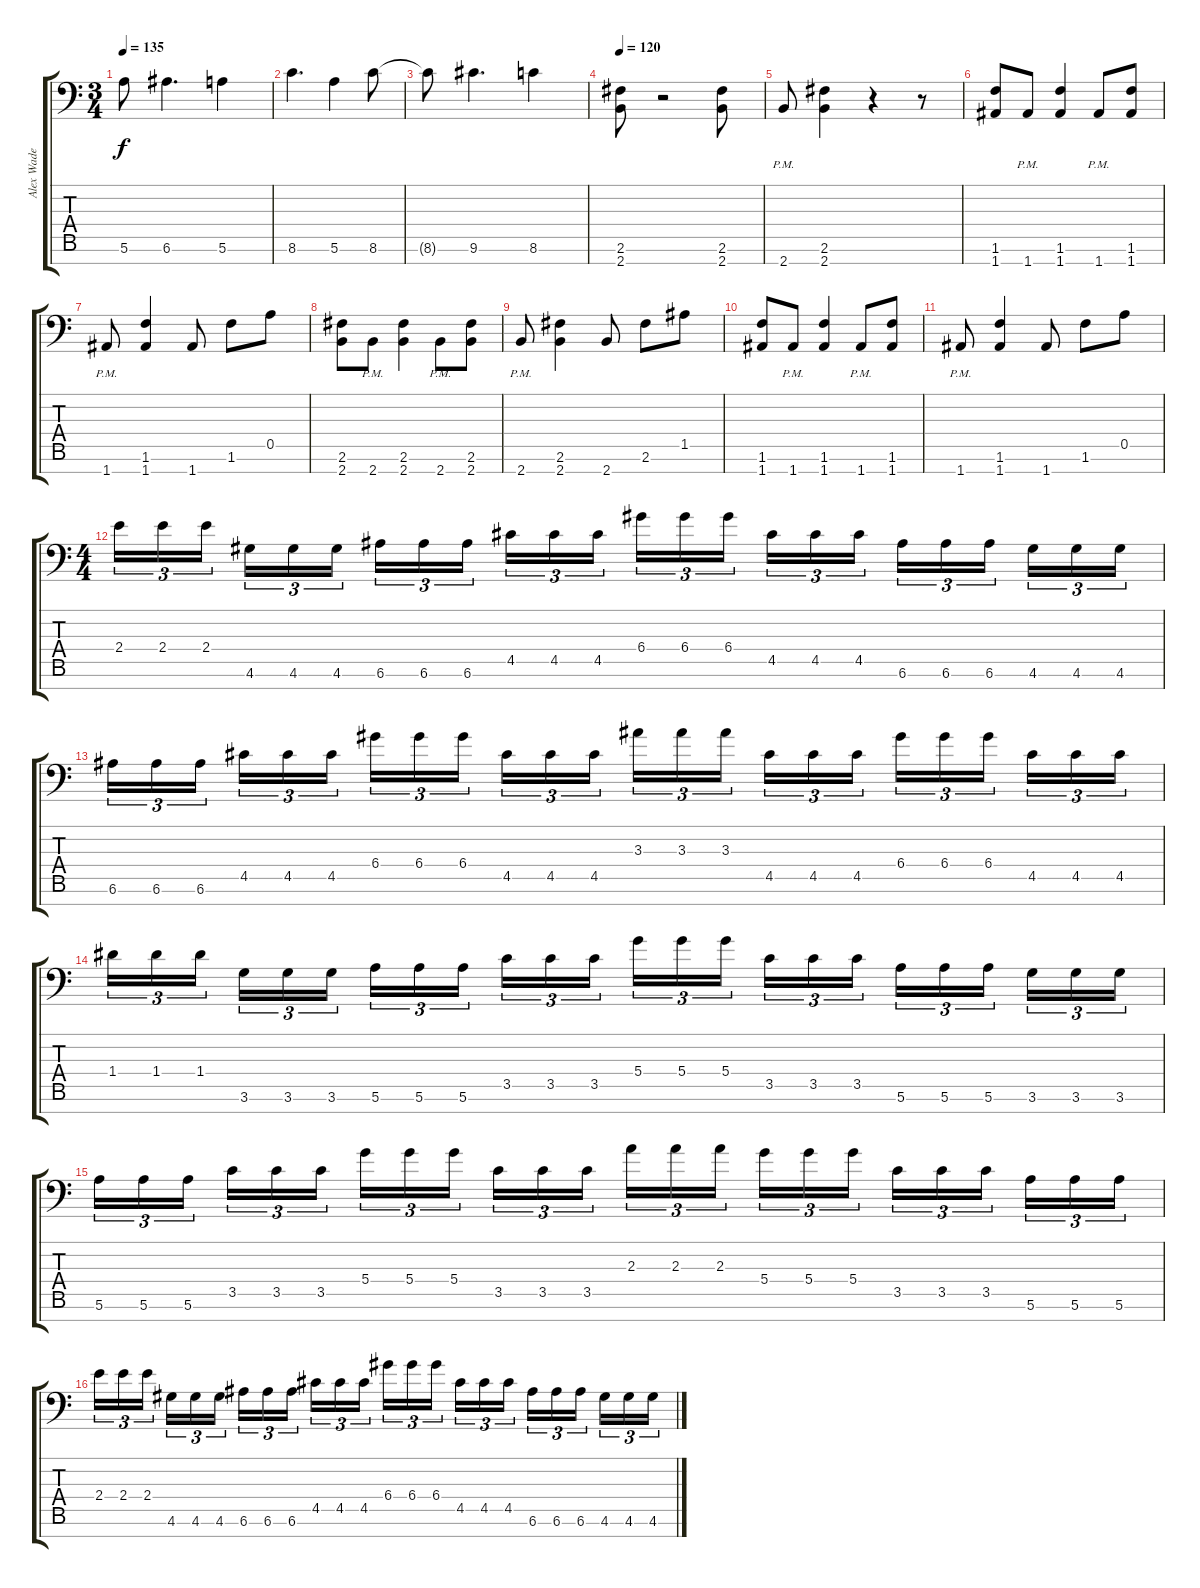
\track ("Alex Wade" "Alex Wade") {instrument overdrivenguitar}
\staff {score tabs}
\tuning (E4 B3 G3 D3 A2 E2 A1) {hide}
\ts (3 4)
\tempo 135
\clef f4
\ks c
5.6{t}.8{dy f} 6.6.4{d} 5.6.4 |
8.6.4{d} 5.6.4 8.6.8 |
8.6{t}.8 9.6.4{d} 8.6.4 |
\tempo 120
(2.6 2.7).8 r.2 (2.6 2.7).8 |
2.7{pm}.8 (2.6 2.7).4 r.4 r.8 |
(1.6 1.7).8 1.7{pm}.8 (1.6 1.7).4 1.7{pm}.8 (1.6 1.7).8 |
1.7{pm}.8 (1.6 1.7).4 1.7.8 1.6.8 0.5.8 |
(2.6 2.7).8 2.7{pm}.8 (2.6 2.7).4 2.7{pm}.8 (2.6 2.7).8 |
2.7{pm}.8 (2.6 2.7).4 2.7.8 2.6.8 1.5.8 |
(1.6 1.7).8 1.7{pm}.8 (1.6 1.7).4 1.7{pm}.8 (1.6 1.7).8 |
1.7{pm}.8 (1.6 1.7).4 1.7.8 1.6.8 0.5.8 |
\ts (4 4)
2.4.16{tu (3 2)} 2.4.16{tu (3 2)} 2.4.16{tu (3 2) beam splitsecondary} 4.6.16{tu (3 2)} 4.6.16{tu (3 2)} 4.6.16{tu (3 2)} 6.6.16{tu (3 2)} 6.6.16{tu (3 2)} 6.6.16{tu (3 2) beam splitsecondary} 4.5.16{tu (3 2)} 4.5.16{tu (3 2)} 4.5.16{tu (3 2)} 6.4.16{tu (3 2)} 6.4.16{tu (3 2)} 6.4.16{tu (3 2) beam splitsecondary} 4.5.16{tu (3 2)} 4.5.16{tu (3 2)} 4.5.16{tu (3 2)} 6.6.16{tu (3 2)} 6.6.16{tu (3 2)} 6.6.16{tu (3 2) beam splitsecondary} 4.6.16{tu (3 2)} 4.6.16{tu (3 2)} 4.6.16{tu (3 2)} |
6.6.16{tu (3 2)} 6.6.16{tu (3 2)} 6.6.16{tu (3 2) beam splitsecondary} 4.5.16{tu (3 2)} 4.5.16{tu (3 2)} 4.5.16{tu (3 2)} 6.4.16{tu (3 2)} 6.4.16{tu (3 2)} 6.4.16{tu (3 2) beam splitsecondary} 4.5.16{tu (3 2)} 4.5.16{tu (3 2)} 4.5.16{tu (3 2)} 3.3.16{tu (3 2)} 3.3.16{tu (3 2)} 3.3.16{tu (3 2) beam splitsecondary} 4.5.16{tu (3 2)} 4.5.16{tu (3 2)} 4.5.16{tu (3 2)} 6.4.16{tu (3 2)} 6.4.16{tu (3 2)} 6.4.16{tu (3 2) beam splitsecondary} 4.5.16{tu (3 2)} 4.5.16{tu (3 2)} 4.5.16{tu (3 2)} |
1.4.16{tu (3 2)} 1.4.16{tu (3 2)} 1.4.16{tu (3 2) beam splitsecondary} 3.6.16{tu (3 2)} 3.6.16{tu (3 2)} 3.6.16{tu (3 2)} 5.6.16{tu (3 2)} 5.6.16{tu (3 2)} 5.6.16{tu (3 2) beam splitsecondary} 3.5.16{tu (3 2)} 3.5.16{tu (3 2)} 3.5.16{tu (3 2)} 5.4.16{tu (3 2)} 5.4.16{tu (3 2)} 5.4.16{tu (3 2) beam splitsecondary} 3.5.16{tu (3 2)} 3.5.16{tu (3 2)} 3.5.16{tu (3 2)} 5.6.16{tu (3 2)} 5.6.16{tu (3 2)} 5.6.16{tu (3 2) beam splitsecondary} 3.6.16{tu (3 2)} 3.6.16{tu (3 2)} 3.6.16{tu (3 2)} |
5.6.16{tu (3 2)} 5.6.16{tu (3 2)} 5.6.16{tu (3 2) beam splitsecondary} 3.5.16{tu (3 2)} 3.5.16{tu (3 2)} 3.5.16{tu (3 2)} 5.4.16{tu (3 2)} 5.4.16{tu (3 2)} 5.4.16{tu (3 2) beam splitsecondary} 3.5.16{tu (3 2)} 3.5.16{tu (3 2)} 3.5.16{tu (3 2)} 2.3.16{tu (3 2)} 2.3.16{tu (3 2)} 2.3.16{tu (3 2) beam splitsecondary} 5.4.16{tu (3 2)} 5.4.16{tu (3 2)} 5.4.16{tu (3 2)} 3.5.16{tu (3 2)} 3.5.16{tu (3 2)} 3.5.16{tu (3 2) beam splitsecondary} 5.6.16{tu (3 2)} 5.6.16{tu (3 2)} 5.6.16{tu (3 2)} |
2.4.16{tu (3 2)} 2.4.16{tu (3 2)} 2.4.16{tu (3 2) beam splitsecondary} 4.6.16{tu (3 2)} 4.6.16{tu (3 2)} 4.6.16{tu (3 2)} 6.6.16{tu (3 2)} 6.6.16{tu (3 2)} 6.6.16{tu (3 2) beam splitsecondary} 4.5.16{tu (3 2)} 4.5.16{tu (3 2)} 4.5.16{tu (3 2)} 6.4.16{tu (3 2)} 6.4.16{tu (3 2)} 6.4.16{tu (3 2) beam splitsecondary} 4.5.16{tu (3 2)} 4.5.16{tu (3 2)} 4.5.16{tu (3 2)} 6.6.16{tu (3 2)} 6.6.16{tu (3 2)} 6.6.16{tu (3 2) beam splitsecondary} 4.6.16{tu (3 2)} 4.6.16{tu (3 2)} 4.6.16{tu (3 2)}
